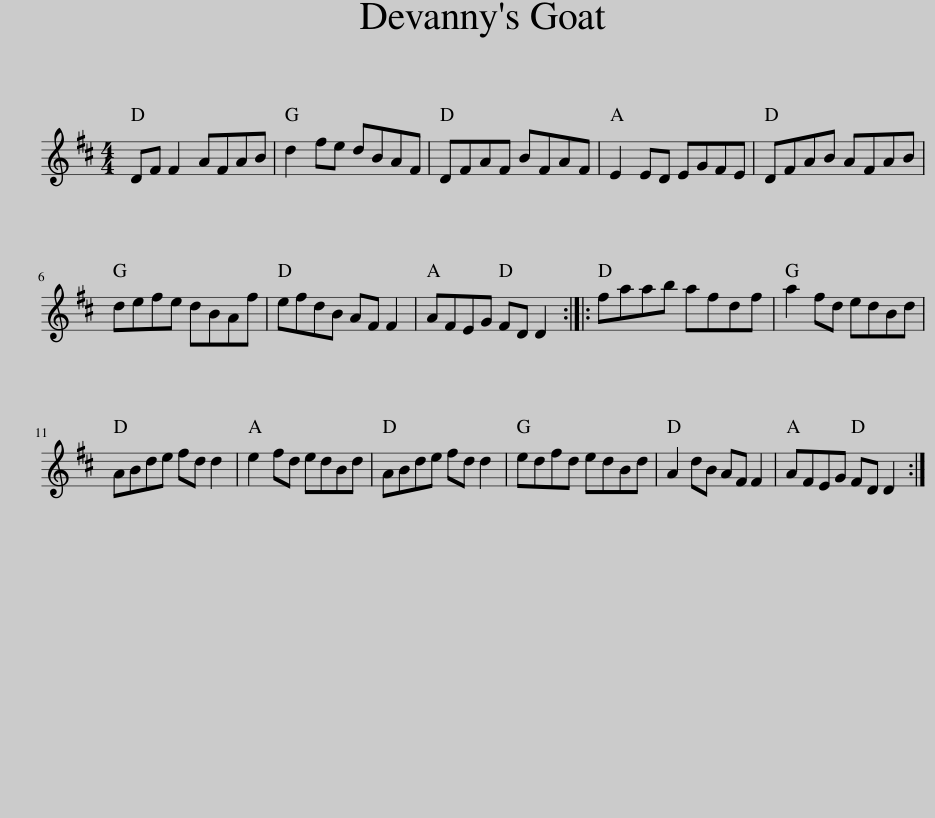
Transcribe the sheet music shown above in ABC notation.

X:1
L:1/8
M:4/4
I:linebreak $
K:D
V:1 treble
V:1
 DF F2 AFAB | d2 fe dBAF | DFAF BFAF | E2 ED EGFE | DFAB AFAB |$ %5
 defe dBAf | efdB AF F2 | AFEG FD D2 :: faab afdf | a2 fd edBd |$ %10
 ABde fd d2 | e2 fd edBd | ABde fd d2 | edfd edBd | A2 dB AF F2 | %15
 AFEG FD D2 :| %16
